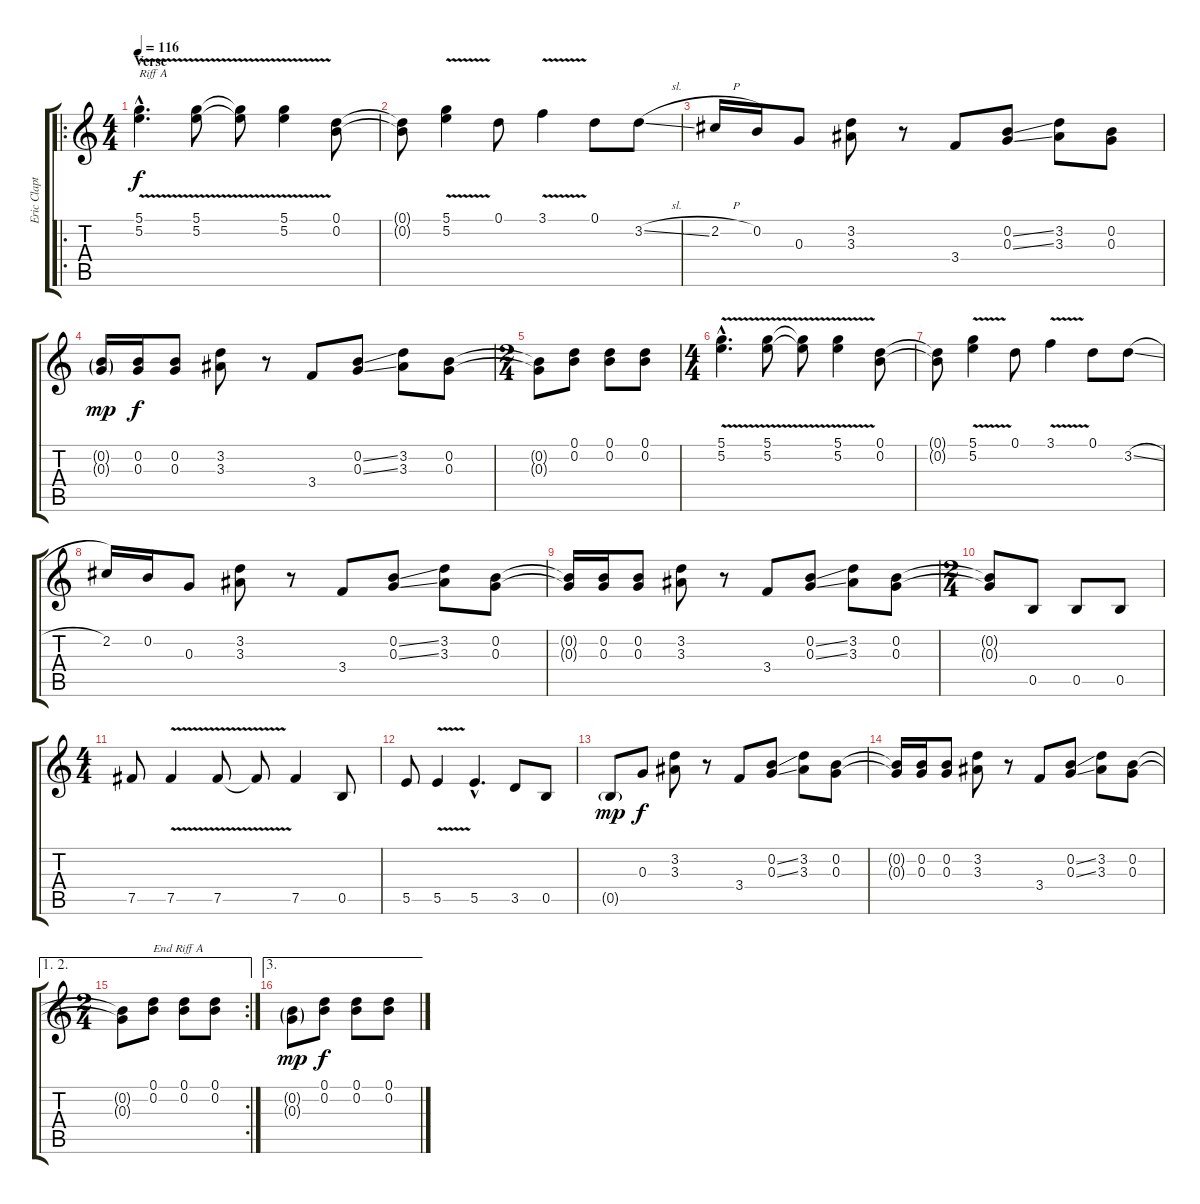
\track ("Eric Clapton Guitar I" "Eric Clapt") {instrument distortionguitar}
\staff {score tabs}
\tuning (D4 B3 G3 D3 B2 G2) {hide}
\ro
\ts (4 4)
\section ("" "Verse")
\tempo 116
\clef g2
\ks c
(5.1{v hac} 5.2{v hac}).4{d txt "Riff A" dy f} (5.1{v} 5.2{v}).8 (5.1{t} 5.2{t}).8 (5.1{v} 5.2{v}).4 (0.1 0.2).8 |
(0.1{t} 0.2{t}).8 (5.1{v} 5.2{v}).4 0.1.8 3.1{v}.4 0.1.8 3.2{sl}.8 |
2.2{h}.16 0.2.16 0.3.8 (3.2 3.3).8 r.8 3.4.8 (0.2{ss} 0.3{ss}).8 (3.2 3.3).8 (0.2 0.3).8 |
(0.2{g} 0.3{g}).16{dy mp} (0.2 0.3).16{dy f} (0.2 0.3).8 (3.2 3.3).8 r.8 3.4.8 (0.2{ss} 0.3{ss}).8 (3.2 3.3).8 (0.2 0.3).8 |
\ts (2 4)
(0.2{t} 0.3{t}).8 (0.1 0.2).8 (0.1 0.2).8 (0.1 0.2).8 |
\ts (4 4)
(5.1{v hac} 5.2{v hac}).4{d} (5.1{v} 5.2{v}).8 (5.1{t} 5.2{t}).8 (5.1{v} 5.2{v}).4 (0.1 0.2).8 |
(0.1{t} 0.2{t}).8 (5.1{v} 5.2{v}).4 0.1.8 3.1{v}.4 0.1.8 3.2{sl}.8 |
2.2.16 0.2.16 0.3.8 (3.2 3.3).8 r.8 3.4.8 (0.2{ss} 0.3{ss}).8 (3.2 3.3).8 (0.2 0.3).8 |
(0.2{t} 0.3{t}).16 (0.2 0.3).16 (0.2 0.3).8 (3.2 3.3).8 r.8 3.4.8 (0.2{ss} 0.3{ss}).8 (3.2 3.3).8 (0.2 0.3).8 |
\ts (2 4)
(0.2{t} 0.3{t}).8 0.5.8 0.5.8 0.5.8 |
\ts (4 4)
7.5.8 7.5{v}.4 7.5{v}.8 7.5{t}.8 7.5.4 0.5.8 |
5.5.8 5.5{v}.4 5.5{hac}.4{d} 3.5.8 0.5.8 |
0.5{g}.8{dy mp} 0.3.8{dy f} (3.2 3.3).8 r.8 3.4.8 (0.2{ss} 0.3{ss}).8 (3.2 3.3).8 (0.2 0.3).8 |
(0.2{t} 0.3{t}).16 (0.2 0.3).16 (0.2 0.3).8 (3.2 3.3).8 r.8 3.4.8 (0.2{ss} 0.3{ss}).8 (3.2 3.3).8 (0.2 0.3).8 |
\ae (1 2)
\rc 2
\ts (2 4)
(0.2{t} 0.3{t}).8 (0.1 0.2).8{txt "End Riff A"} (0.1 0.2).8 (0.1 0.2).8 |
\ae 3
(0.2{g} 0.3{g}).8{dy mp} (0.1 0.2).8{dy f} (0.1 0.2).8 (0.1 0.2).8
